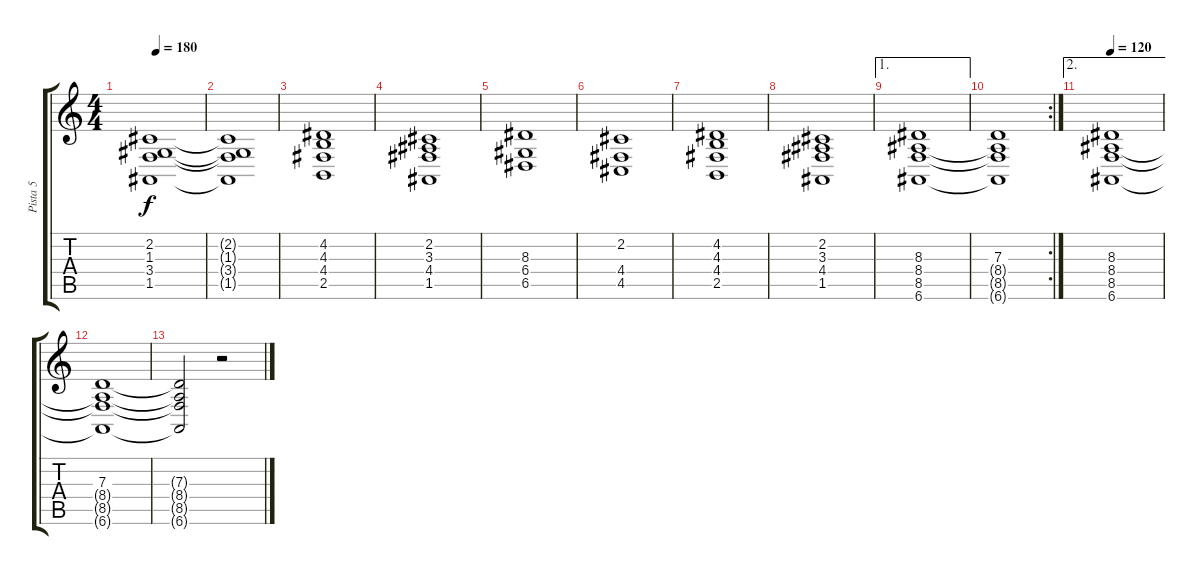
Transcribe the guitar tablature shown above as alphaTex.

\track ("Pista 5" "Pista 5") {instrument stringensemble1}
\staff {score tabs}
\tuning (E4 B3 G3 D3 A2 E2) {hide}
\ts (4 4)
\tempo 180
\clef g2
\ks c
(2.2 1.3 3.4 1.5).1{dy f} |
(2.2{t} 1.3{t} 3.4{t} 1.5{t}).1 |
(4.2 4.3 4.4 2.5).1 |
(2.2 3.3 4.4 1.5).1 |
(8.3 6.4 6.5).1 |
(2.2 4.4 4.5).1 |
(4.2 4.3 4.4 2.5).1 |
(2.2 3.3 4.4 1.5).1 |
\ae 1
(8.3 8.4 8.5 6.6).1 |
\rc 2
(7.3 8.4{t} 8.5{t} 6.6{t}).1 |
\ae 2
\tempo 120
(8.3 8.4 8.5 6.6).1 |
(7.3 8.4{t} 8.5{t} 6.6{t}).1{volume 8} |
(7.3{t} 8.4{t} 8.5{t} 6.6{t}).2 r.2
